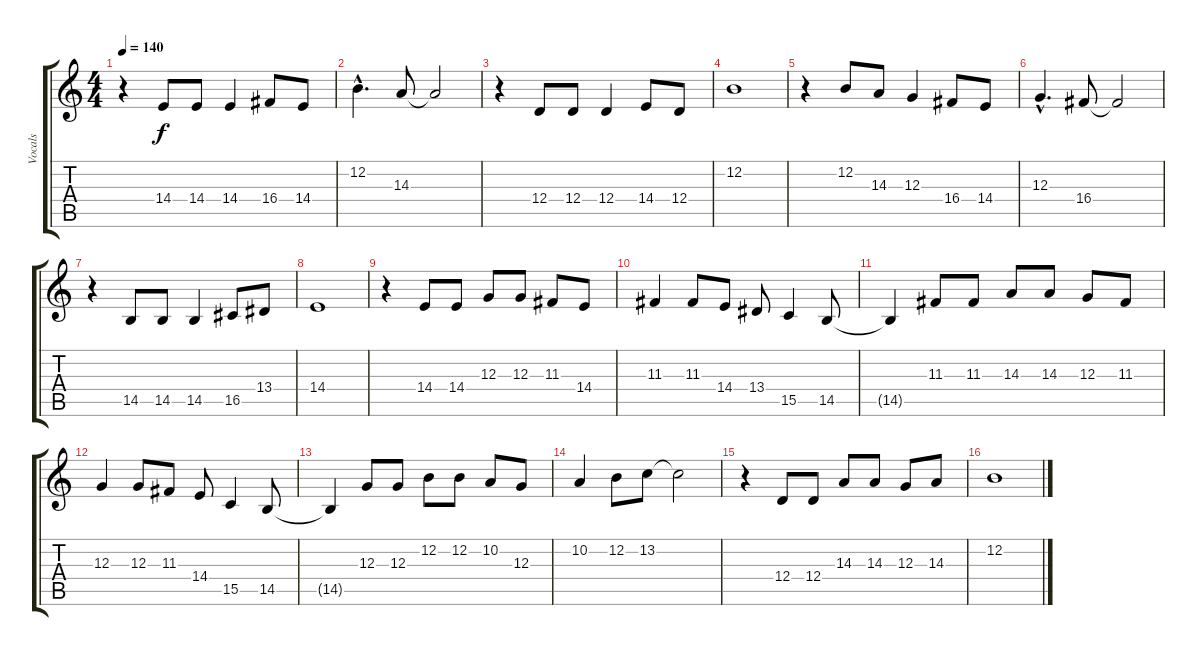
\track ("Vocals" "Vocals") {instrument panflute}
\staff {score tabs}
\tuning (E4 B3 G3 D3 A2 E2) {hide}
\ts (4 4)
\tempo 140
\clef g2
\ks c
r.4{dy f} 14.4.8 14.4.8 14.4.4 16.4.8 14.4.8 |
12.2{hac}.4{d} 14.3.8 14.3{t}.2 |
r.4 12.4.8 12.4.8 12.4.4 14.4.8 12.4.8 |
12.2.1 |
r.4 12.2.8 14.3.8 12.3.4 16.4.8 14.4.8 |
12.3{hac}.4{d} 16.4.8 16.4{t}.2 |
r.4 14.5.8 14.5.8 14.5.4 16.5.8 13.4.8 |
14.4.1 |
r.4 14.4.8 14.4.8 12.3.8 12.3.8 11.3.8 14.4.8 |
11.3.4 11.3.8 14.4.8 13.4.8 15.5.4 14.5.8 |
14.5{t}.4 11.3.8 11.3.8 14.3.8 14.3.8 12.3.8 11.3.8 |
12.3.4 12.3.8 11.3.8 14.4.8 15.5.4 14.5.8 |
14.5{t}.4 12.3.8 12.3.8 12.2.8 12.2.8 10.2.8 12.3.8 |
10.2.4 12.2.8 13.2.8 13.2{t}.2 |
r.4 12.4.8 12.4.8 14.3.8 14.3.8 12.3.8 14.3.8 |
12.2.1
